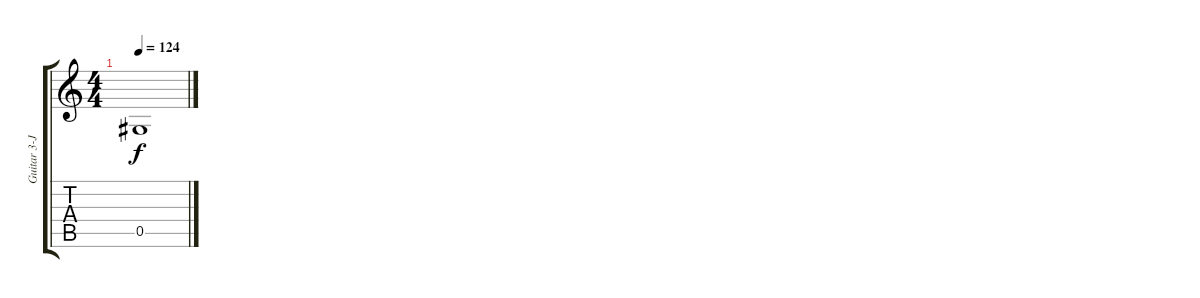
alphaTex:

\track ("Guitar 3-Jade Puget" "Guitar 3-J") {instrument overdrivenguitar}
\staff {score tabs}
\tuning (Eb4 Bb3 Gb3 Db3 Ab2 Eb2) {hide}
\ts (4 4)
\tempo 124
\clef g2
\ks c
0.5{t}.1{dy f volume 0}
